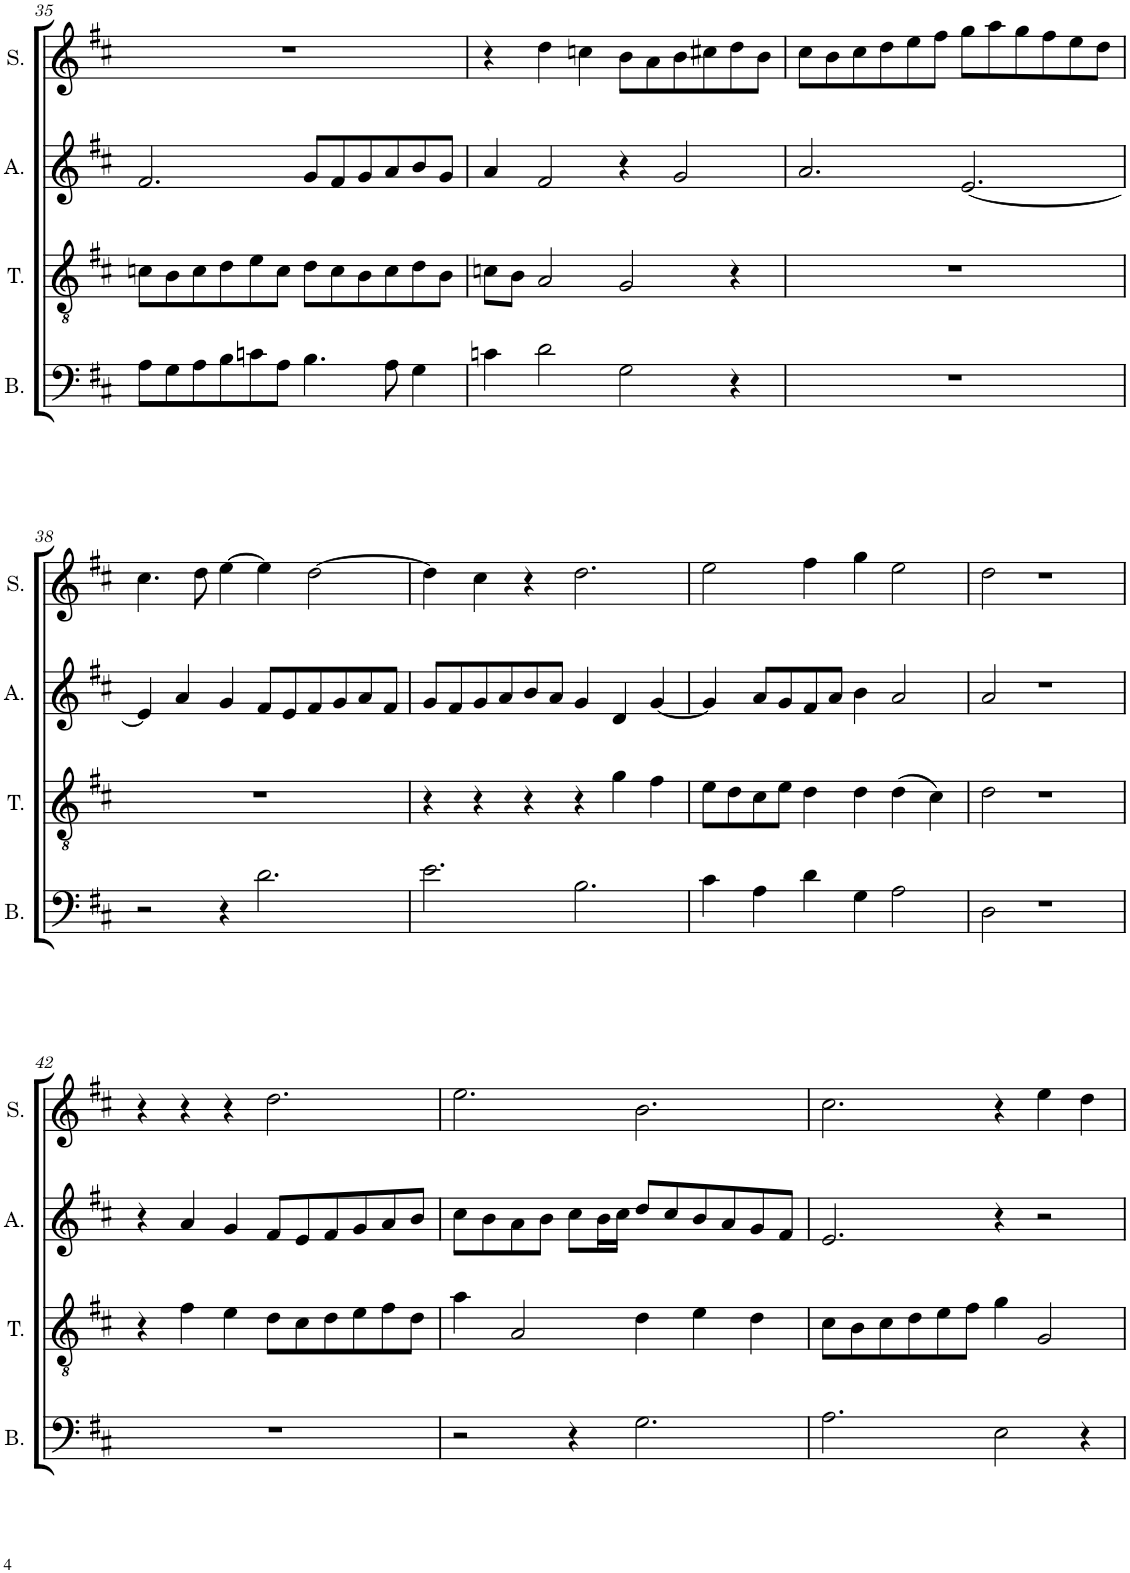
**kern	**kern	**kern	**kern
*part4	*part3	*part2	*part1
*staff4	*staff3	*staff2	*staff1
*I"Basse	*I"Ténor	*I"Alto	*I"Soprano
*I'B.	*I'T.	*I'A.	*I'S.
!!LO:PB:g=z
*clefF4	*clefGv2	*clefG2	*clefG2
*k[f#c#]	*k[f#c#]	*k[f#c#]	*k[f#c#]
*M6/4	*M6/4	*M6/4	*M6/4
=35	=35	=35	=35
8A\L	8cn\L	2.f#/	1.r
8G\	8B\	.	.
8A\	8c\	.	.
8B\	8d\	.	.
8cn\	8e\	.	.
8A\J	8c\J	.	.
4.B\	8d\L	8g/L	.
.	8c\	8f#/	.
.	8B\	8g/	.
8A\	8c\	8a/	.
4G\	8d\	8b/	.
.	8B\J	8g/J	.
=36	=36	=36	=36
4cn\	8cn\L	4a/	4r
.	8B\J	.	.
2d\	2A/	2f#/	4dd\
.	.	.	4ccn\
2G\	2G/	4r	8b\L
.	.	.	8a\
.	.	2g/	8b\
.	.	.	8cc#X\
4r	4r	.	8dd\
.	.	.	8b\J
=37	=37	=37	=37
1.r	1.r	2.a/	8cc#\L
.	.	.	8b\
.	.	.	8cc#\
.	.	.	8dd\
.	.	.	8ee\
.	.	.	8ff#\J
.	.	[2.e/	8gg\L
.	.	.	8aa\
.	.	.	8gg\
.	.	.	8ff#\
.	.	.	8ee\
.	.	.	8dd\J
!!LO:LB:g=z
=38	=38	=38	=38
2r	1.r	4e/]	4.cc#\
.	.	4a/	.
.	.	.	8dd\
4r	.	4g/	[4ee\
2.d\	.	8f#/L	4ee\]
.	.	8e/	.
.	.	8f#/	[2dd\
.	.	8g/	.
.	.	8a/	.
.	.	8f#/J	.
=39	=39	=39	=39
2.e\	4r	8g/L	4dd\]
.	.	8f#/	.
.	4r	8g/	4cc#\
.	.	8a/	.
.	4r	8b/	4r
.	.	8a/J	.
2.B\	4r	4g/	2.dd\
.	4g\	4d/	.
.	4f#\	[4g/	.
=40	=40	=40	=40
4c#\	8e\L	4g/]	2ee\
.	8d\	.	.
4A\	8c#\	8a/L	.
.	8e\J	8g/	.
4d\	4d\	8f#/	4ff#\
.	.	8a/J	.
4G\	4d\	4b\	4gg\
2A\	(4d\	2a/	2ee\
.	4c#\)	.	.
=41	=41	=41	=41
2D\	2d\	2a/	2dd\
1r	1r	1r	1r
!!LO:LB:g=z
=42	=42	=42	=42
1.r	4r	4r	4r
.	4f#\	4a/	4r
.	4e\	4g/	4r
.	8d\L	8f#/L	2.dd\
.	8c#\	8e/	.
.	8d\	8f#/	.
.	8e\	8g/	.
.	8f#\	8a/	.
.	8d\J	8b/J	.
=43	=43	=43	=43
2r	4a\	8cc#\L	2.ee\
.	.	8b\	.
.	2A/	8a\	.
.	.	8b\J	.
4r	.	8cc#\L	.
.	.	16b\L	.
.	.	16cc#\JJ	.
2.G\	4d\	8dd/L	2.b\
.	.	8cc#/	.
.	4e\	8b/	.
.	.	8a/	.
.	4d\	8g/	.
.	.	8f#/J	.
=44	=44	=44	=44
2.A\	8c#\L	2.e/	2.cc#\
.	8B\	.	.
.	8c#\	.	.
.	8d\	.	.
.	8e\	.	.
.	8f#\J	.	.
2E\	4g\	4r	4r
.	2G/	2r	4ee\
4r	.	.	4dd\
=	=	=	=
*-	*-	*-	*-
